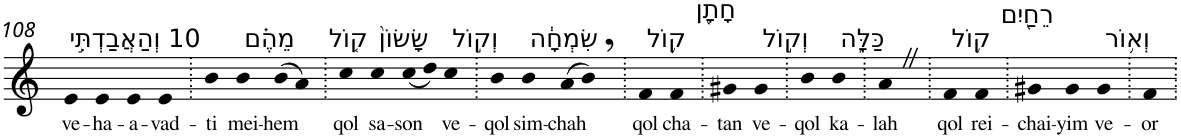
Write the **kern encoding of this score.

**kern	**text
*part1	*part1
*staff1	*staff1
*I"Piano	*
*I'Pno	*
!!LO:PB:g=z
*clefG2	*
*k[]	*
=108	=108
!LO:TX:a:t=10 וְהַאֲבַדְתִּ֣י	!
!	!LO:LY:b
4e	ve-
!	!LO:LY:b
4e	-ha-
!	!LO:LY:b
4e	-a-
!	!LO:LY:b
4e	-vad-
=109.	=109.
!	!LO:LY:b
4b	-ti
!LO:TX:a:t=מֵהֶ֗ם	!
!	!LO:LY:b
4b	mei-
!	!LO:LY:b
(>8b	-hem
8a)	.
=110.	=110.
!LO:TX:a:t=ק֤וֹל	!
!	!LO:LY:b
4cc	qol
!LO:TX:a:t=שָׂשׂוֹן֙	!
!	!LO:LY:b
4cc	sa-
!	!LO:LY:b
(<8cc	-son
8dd)	.
!LO:TX:a:t=וְק֣וֹל	!
!	!LO:LY:b
4cc	ve-
=111.	=111.
!	!LO:LY:b
4b	-qol
!LO:TX:a:t=שִׂמְחָ֔ה	!
!	!LO:LY:b
4b	sim-
!	!LO:LY:b
(>8a	-chah
8b,)	.
=112.	=112.
!LO:TX:a:t=ק֥וֹל	!
!	!LO:LY:b
4f	qol
!LO:TX:a:t=חָתָ֖ן	!
!	!LO:LY:b
4f	cha-
=113.	=113.
!	!LO:LY:b
4g#X	-tan
!LO:TX:a:t=וְק֣וֹל	!
!	!LO:LY:b
4g#	ve-
=114.	=114.
!	!LO:LY:b
4b	-qol
!LO:TX:a:t=כַּלָּ֑ה	!
!	!LO:LY:b
4b	ka-
=115.	=115.
!	!LO:LY:b
4aZ	-lah
=116.	=116.
!LO:TX:a:t=ק֥וֹל	!
!	!LO:LY:b
4f	qol
!LO:TX:a:t=רֵחַ֖יִם	!
!	!LO:LY:b
4f	rei-
=117.	=117.
!	!LO:LY:b
4g#X	-chai-
!	!LO:LY:b
4g#	-yim
!LO:TX:a:t=וְא֥וֹר	!
!	!LO:LY:b
4g#	ve-
=118.	=118.
!	!LO:LY:b
4f	-or
=.	=.
*-	*-
